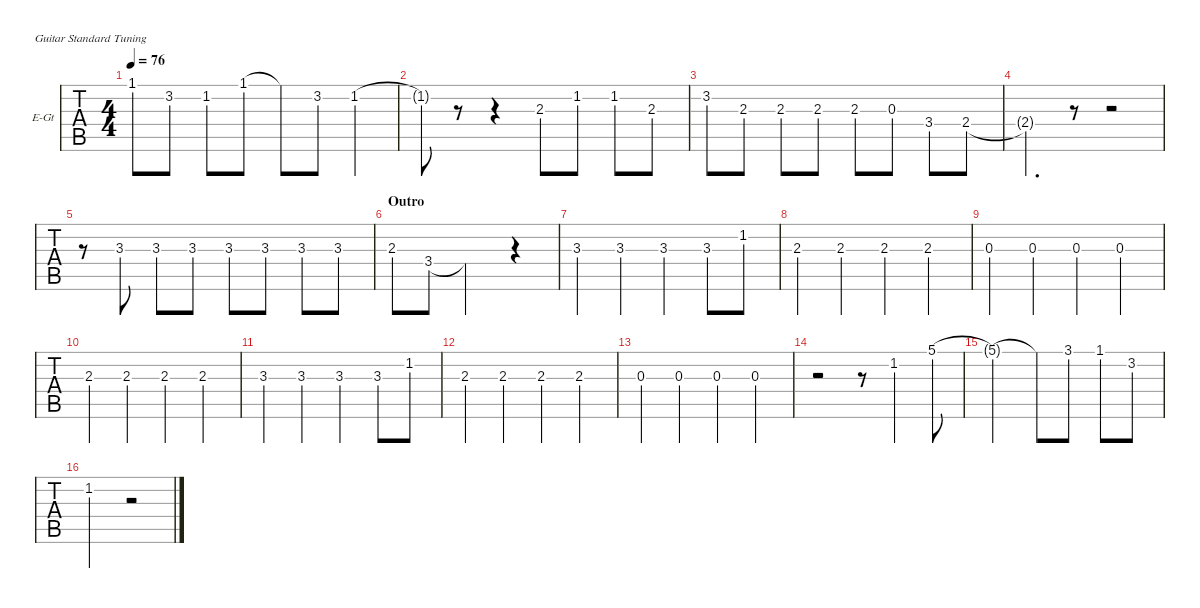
\defaultSystemsLayout 4
\hideDynamics
\bracketExtendMode nobrackets
\firstSystemTrackNameOrientation horizontal
\track ("melody 04 SYL" "E-Gt") {instrument electricguitarclean}
\staff {tabs}
\tuning (E4 B3 G3 D3 A2 E2)
\ts (4 4)
\tempo 76
\clef g2
\ks gminor
1.1{t acc forcenatural}.8{dy mf beam Down} 3.2{acc forcenatural}.8{beam Down} 1.2{acc forcenatural}.8{beam Down} 1.1{acc forcenatural}.8{beam Down} 1.1{t acc forcenatural}.8{beam Down} 3.2{acc forcenatural}.8{beam Down} 1.2{acc forcenatural}.4{beam Down} |
1.2{t acc forcenatural}.8{beam Down} r.8{beam Down} r.4{beam Down} 2.3{acc forcenatural}.8{beam Down} 1.2{acc forcenatural}.8{beam Down} 1.2{acc forcenatural}.8{beam Down} 2.3{acc forcenatural}.8{beam Down} |
3.2{acc forcenatural}.8{beam Down} 2.3{acc forcenatural}.8{beam Down} 2.3{acc forcenatural}.8{beam Up} 2.3{acc forcenatural}.8{beam Up} 2.3{acc forcenatural}.8{beam Up} 0.3{acc forcenatural}.8{beam Up} 3.4{acc forcenatural}.8{beam Up} 2.4{acc forcenatural}.8{beam Up} |
2.4{t acc forcenatural}.4{d beam Up} r.8{beam Down} r.2{beam Down} |
r.8{beam Down} 3.3{acc b}.8{beam Down} 3.3{acc b}.8{beam Up} 3.3{acc b}.8{beam Up} 3.3{acc b}.8{beam Up} 3.3{acc b}.8{beam Up} 3.3{acc b}.8{beam Up} 3.3{acc b}.8{beam Up} |
\section ("" "Outro")
2.3{acc forcenatural}.8{beam Up} 3.4{acc forcenatural}.8{beam Up} 3.4{t acc forcenatural}.2{beam Up} r.4{beam Down} |
3.3{acc b}.4{beam Down} 3.3{acc b}.4{beam Down} 3.3{acc b}.4{beam Down} 3.3{acc b}.8{beam Down} 1.2{acc forcenatural}.8{beam Down} |
2.3{acc forcenatural}.4{beam Up} 2.3{acc forcenatural}.4{beam Up} 2.3{acc forcenatural}.4{beam Up} 2.3{acc forcenatural}.4{beam Up} |
0.3{acc forcenatural}.4{beam Up} 0.3{acc forcenatural}.4{beam Up} 0.3{acc forcenatural}.4{beam Up} 0.3{acc forcenatural}.4{beam Up} |
2.3{lf 3 acc forcenatural}.4{beam Up} 2.3{acc forcenatural}.4{beam Up} 2.3{acc forcenatural}.4{beam Up} 2.3{acc forcenatural}.4{beam Up} |
3.3{acc b}.4{beam Down} 3.3{acc b}.4{beam Down} 3.3{acc b}.4{beam Down} 3.3{acc b}.8{beam Down} 1.2{acc forcenatural}.8{beam Down} |
2.3{acc forcenatural}.4{beam Up} 2.3{acc forcenatural}.4{beam Up} 2.3{acc forcenatural}.4{beam Up} 2.3{acc forcenatural}.4{beam Up} |
0.3{acc forcenatural}.4{beam Up} 0.3{acc forcenatural}.4{beam Up} 0.3{acc forcenatural}.4{beam Up} 0.3{acc forcenatural}.4{beam Up} |
r.2{beam Down} r.8{beam Down} 1.2{acc forcenatural}.4{beam Down} 5.1{lf 5 acc forcenatural}.8{beam Down} |
5.1{t acc forcenatural}.2{beam Down} 5.1{t acc forcenatural}.8{beam Down} 3.1{lf 4 acc forcenatural}.8{beam Down} 1.1{acc forcenatural}.8{beam Down} 3.2{acc forcenatural}.8{beam Down} |
1.2{acc forcenatural}.2{beam Down} r.2{beam Down}
